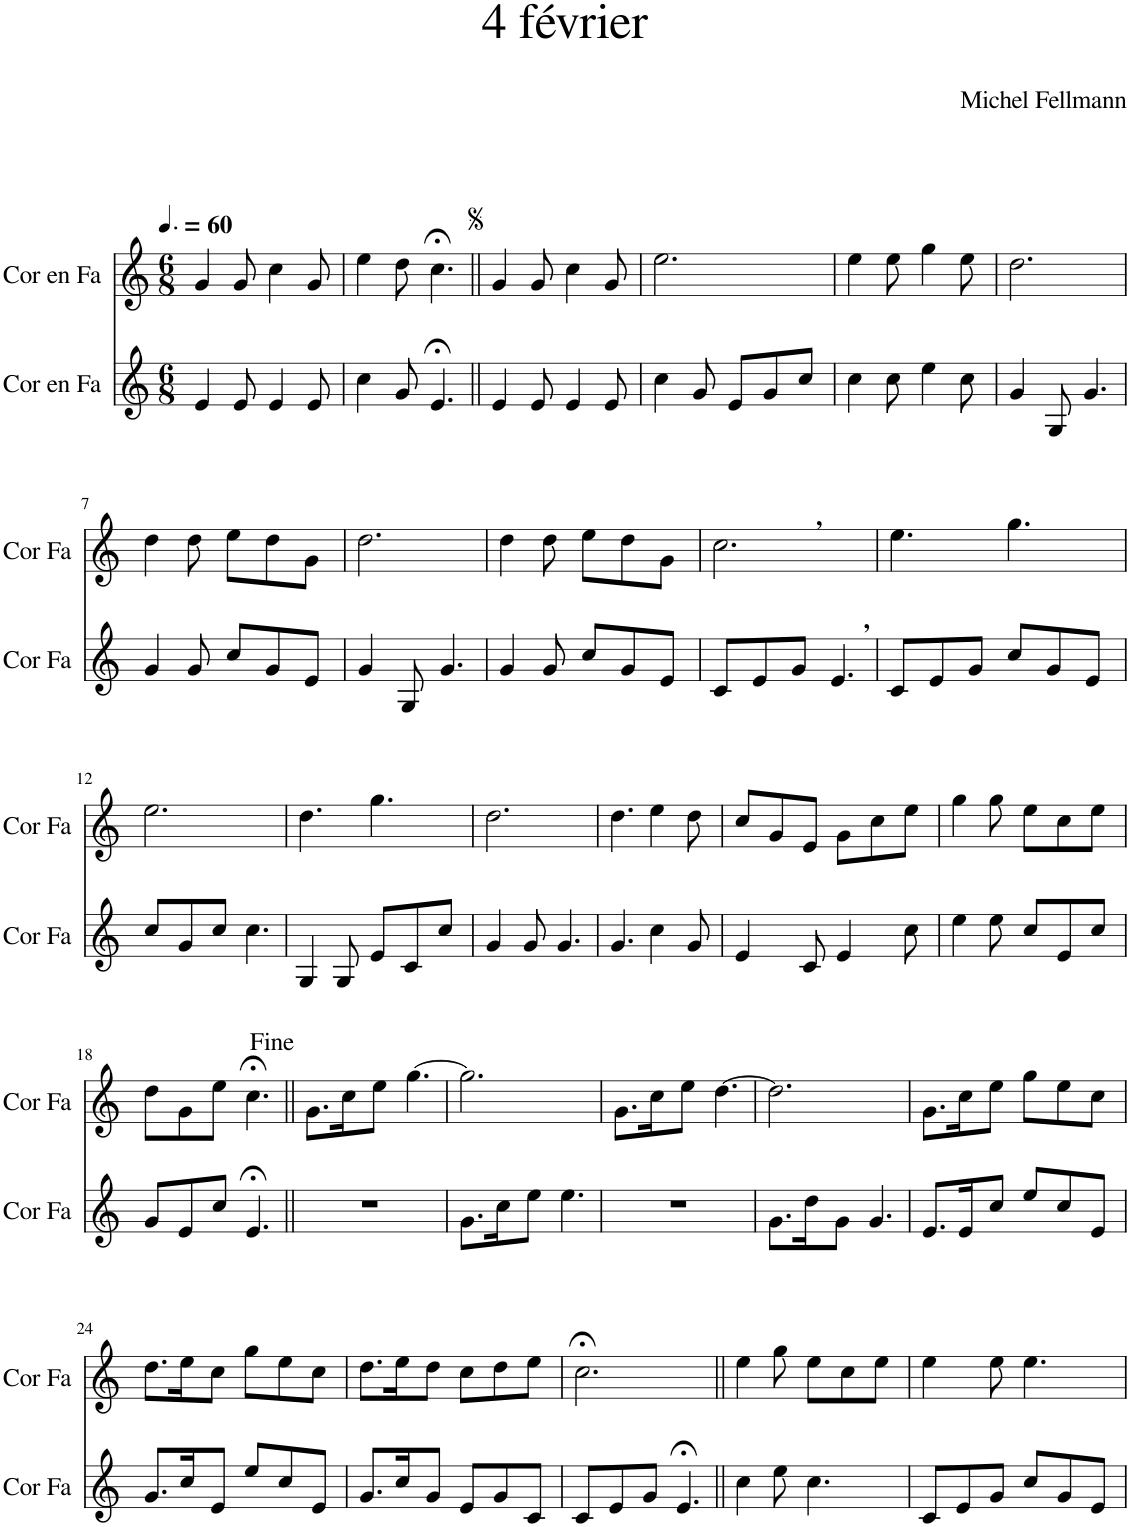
**kern	**kern
*part2	*part1
*staff2	*staff1
*I"Cor en Fa	*I"Cor en Fa
*I'Cor Fa	*I'Cor Fa
*clefG2	*clefG2
*Trd4c7	*Trd4c7
*k[]	*k[]
*M6/8	*M6/8
*MM90	*MM90
=1	=1
4e/	4g/
8e/	8g/
4e/	4cc\
8e/	8g/
=2	=2
4cc\	4ee\
8g/	8dd\
4.e;</	4.cc;<\
=3||	=3||
4e/	4g/
8e/	8g/
4e/	4cc\
8e/	8g/
=4	=4
4cc\	2.ee\
8g/	.
8e/L	.
8g/	.
8cc/J	.
=5	=5
4cc\	4ee\
8cc\	8ee\
4ee\	4gg\
8cc\	8ee\
=6	=6
4g/	2.dd\
8G/	.
4.g/	.
!!LO:LB:g=z
=7	=7
4g/	4dd\
8g/	8dd\
8cc/L	8ee\L
8g/	8dd\
8e/J	8g\J
=8	=8
4g/	2.dd\
8G/	.
4.g/	.
=9	=9
4g/	4dd\
8g/	8dd\
8cc/L	8ee\L
8g/	8dd\
8e/J	8g\J
=10	=10
!	!LO:TX:a:B:t=,
8c/L	2.cc\
8e/	.
8g/J	.
!LO:TX:a:B:t=,	!
4.e/	.
=11	=11
8c/L	4.ee\
8e/	.
8g/J	.
8cc/L	4.gg\
8g/	.
8e/J	.
!!LO:LB:g=z
=12	=12
8cc/L	2.ee\
8g/	.
8cc/J	.
4.cc\	.
=13	=13
4G/	4.dd\
8G/	.
8e/L	4.gg\
8c/	.
8cc/J	.
=14	=14
4g/	2.dd\
8g/	.
4.g/	.
=15	=15
4.g/	4.dd\
4cc\	4ee\
8g/	8dd\
=16	=16
4e/	8cc/L
.	8g/
8c/	8e/J
4e/	8g\L
.	8cc\
8cc\	8ee\J
=17	=17
4ee\	4gg\
8ee\	8gg\
8cc/L	8ee\L
8e/	8cc\
8cc/J	8ee\J
!!LO:LB:g=z
=18	=18
8g/L	8dd\L
8e/	8g\
8cc/J	8ee\J
4.e;</	4.cc;<\
=19||	=19||
2.r	8.g\L
.	16cc\K
.	8ee\J
.	[4.gg\
=20	=20
8.g\L	2.gg\]
16cc\K	.
8ee\J	.
4.ee\	.
=21	=21
2.r	8.g\L
.	16cc\K
.	8ee\J
.	[4.dd\
=22	=22
8.g\L	2.dd\]
16dd\K	.
8g\J	.
4.g/	.
=23	=23
8.e/L	8.g\L
16e/K	16cc\K
8cc/J	8ee\J
8ee/L	8gg\L
8cc/	8ee\
8e/J	8cc\J
!!LO:LB:g=z
=24	=24
8.g/L	8.dd\L
16cc/K	16ee\K
8e/J	8cc\J
8ee/L	8gg\L
8cc/	8ee\
8e/J	8cc\J
=25	=25
8.g/L	8.dd\L
16cc/K	16ee\K
8g/J	8dd\J
8e/L	8cc\L
8g/	8dd\
8c/J	8ee\J
=26	=26
8c/L	2.cc;<\
8e/	.
8g/J	.
4.e;</	.
=27||	=27||
4cc\	4ee\
8ee\	8gg\
4.cc\	8ee\L
.	8cc\
.	8ee\J
=28	=28
8c/L	4ee\
8e/	.
8g/J	8ee\
8cc/L	4.ee\
8g/	.
8e/J	.
=	=
*-	*-
